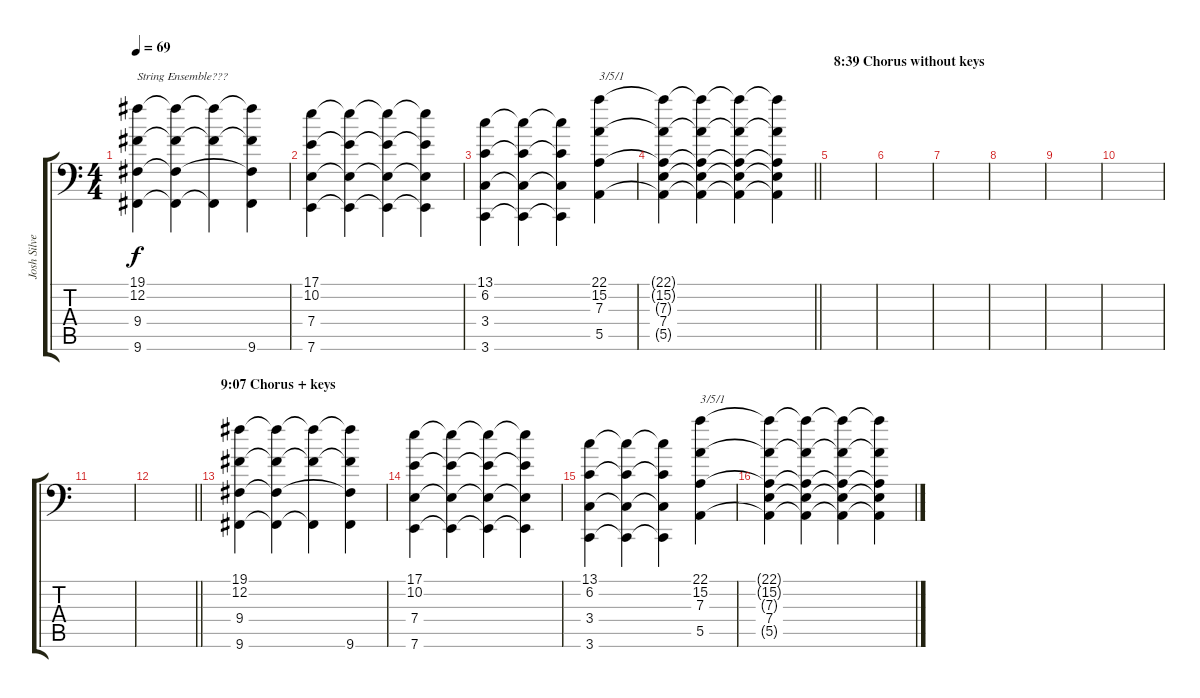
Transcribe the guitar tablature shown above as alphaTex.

\track ("Josh Silver (Aaahs /  Timpani / Raven (D" "Josh Silve") {instrument pad4choir}
\staff {score tabs}
\tuning (B3 Gb3 D3 A2 E2 A1) {hide}
\ts (4 4)
\tempo 69
\clef f4
\ks c
(19.1 12.2 9.4 9.6).4{txt "String Ensemble???" dy f volume 7 instrument pad4choir} (19.1{t} 12.2{t} 9.4{t} 9.6{t}).4 (19.1{t} 12.2{t} 9.6{t}).4 (19.1{t} 12.2{t} 9.4{t} 9.6).4 |
(17.1 10.2 7.4 7.6).4 (17.1{t} 10.2{t} 7.4{t} 7.6{t}).4 (17.1{t} 10.2{t} 7.4{t} 7.6{t}).4 (17.1{t} 10.2{t} 7.4{t} 7.6{t}).4 |
(13.1 6.2 3.4 3.6).4 (13.1{t} 6.2{t} 3.4{t} 3.6{t}).4 (13.1{t} 6.2{t} 3.4{t} 3.6{t}).4 (22.1 15.2 7.3 5.5).4{txt "3/5/1"} |
\barLineRight lightlight
(22.1{t} 15.2{t} 7.3{t} 7.4 5.5{t}).4 (22.1{t} 15.2{t} 7.3{t} 7.4{t} 5.5{t}).4 (22.1{t} 15.2{t} 7.3{t} 7.4{t} 5.5{t}).4 (22.1{t} 15.2{t} 7.3{t} 7.4{t} 5.5{t}).4 |
\section ("" "8:39 Chorus without keys")
|
|
|
|
|
|
|
\barLineRight lightlight
|
\section ("" "9:07 Chorus + keys")
(19.1 12.2 9.4 9.6).4{volume 7 instrument pad4choir} (19.1{t} 12.2{t} 9.4{t} 9.6{t}).4 (19.1{t} 12.2{t} 9.6{t}).4 (19.1{t} 12.2{t} 9.4{t} 9.6).4 |
(17.1 10.2 7.4 7.6).4 (17.1{t} 10.2{t} 7.4{t} 7.6{t}).4 (17.1{t} 10.2{t} 7.4{t} 7.6{t}).4 (17.1{t} 10.2{t} 7.4{t} 7.6{t}).4 |
(13.1 6.2 3.4 3.6).4 (13.1{t} 6.2{t} 3.4{t} 3.6{t}).4 (13.1{t} 6.2{t} 3.4{t} 3.6{t}).4 (22.1 15.2 7.3 5.5).4{txt "3/5/1"} |
(22.1{t} 15.2{t} 7.3{t} 7.4 5.5{t}).4 (22.1{t} 15.2{t} 7.3{t} 7.4{t} 5.5{t}).4 (22.1{t} 15.2{t} 7.3{t} 7.4{t} 5.5{t}).4 (22.1{t} 15.2{t} 7.3{t} 7.4{t} 5.5{t}).4
